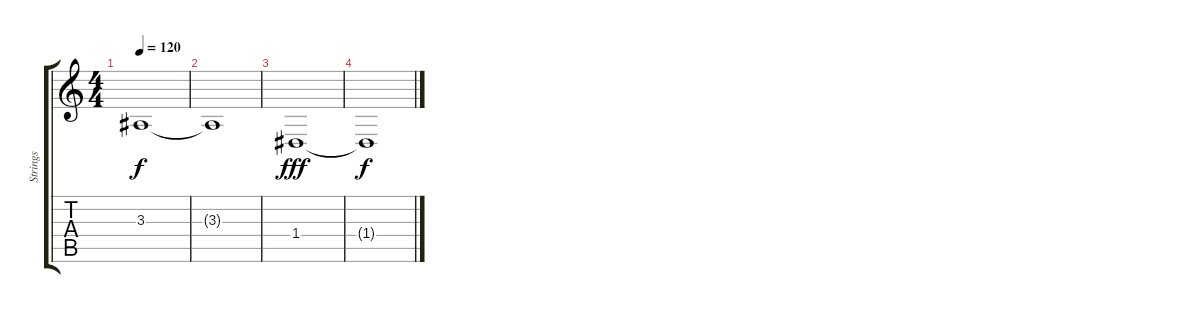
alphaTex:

\track ("Strings" "Strings") {instrument stringensemble1}
\staff {score tabs}
\tuning (E4 B3 G3 D3 A2 E2) {hide}
\ts (4 4)
\tempo 120
\clef g2
\ks c
3.3{t}.1{dy f} |
3.3{t}.1 |
1.4.1{dy fff} |
1.4{t}.1{dy f}
